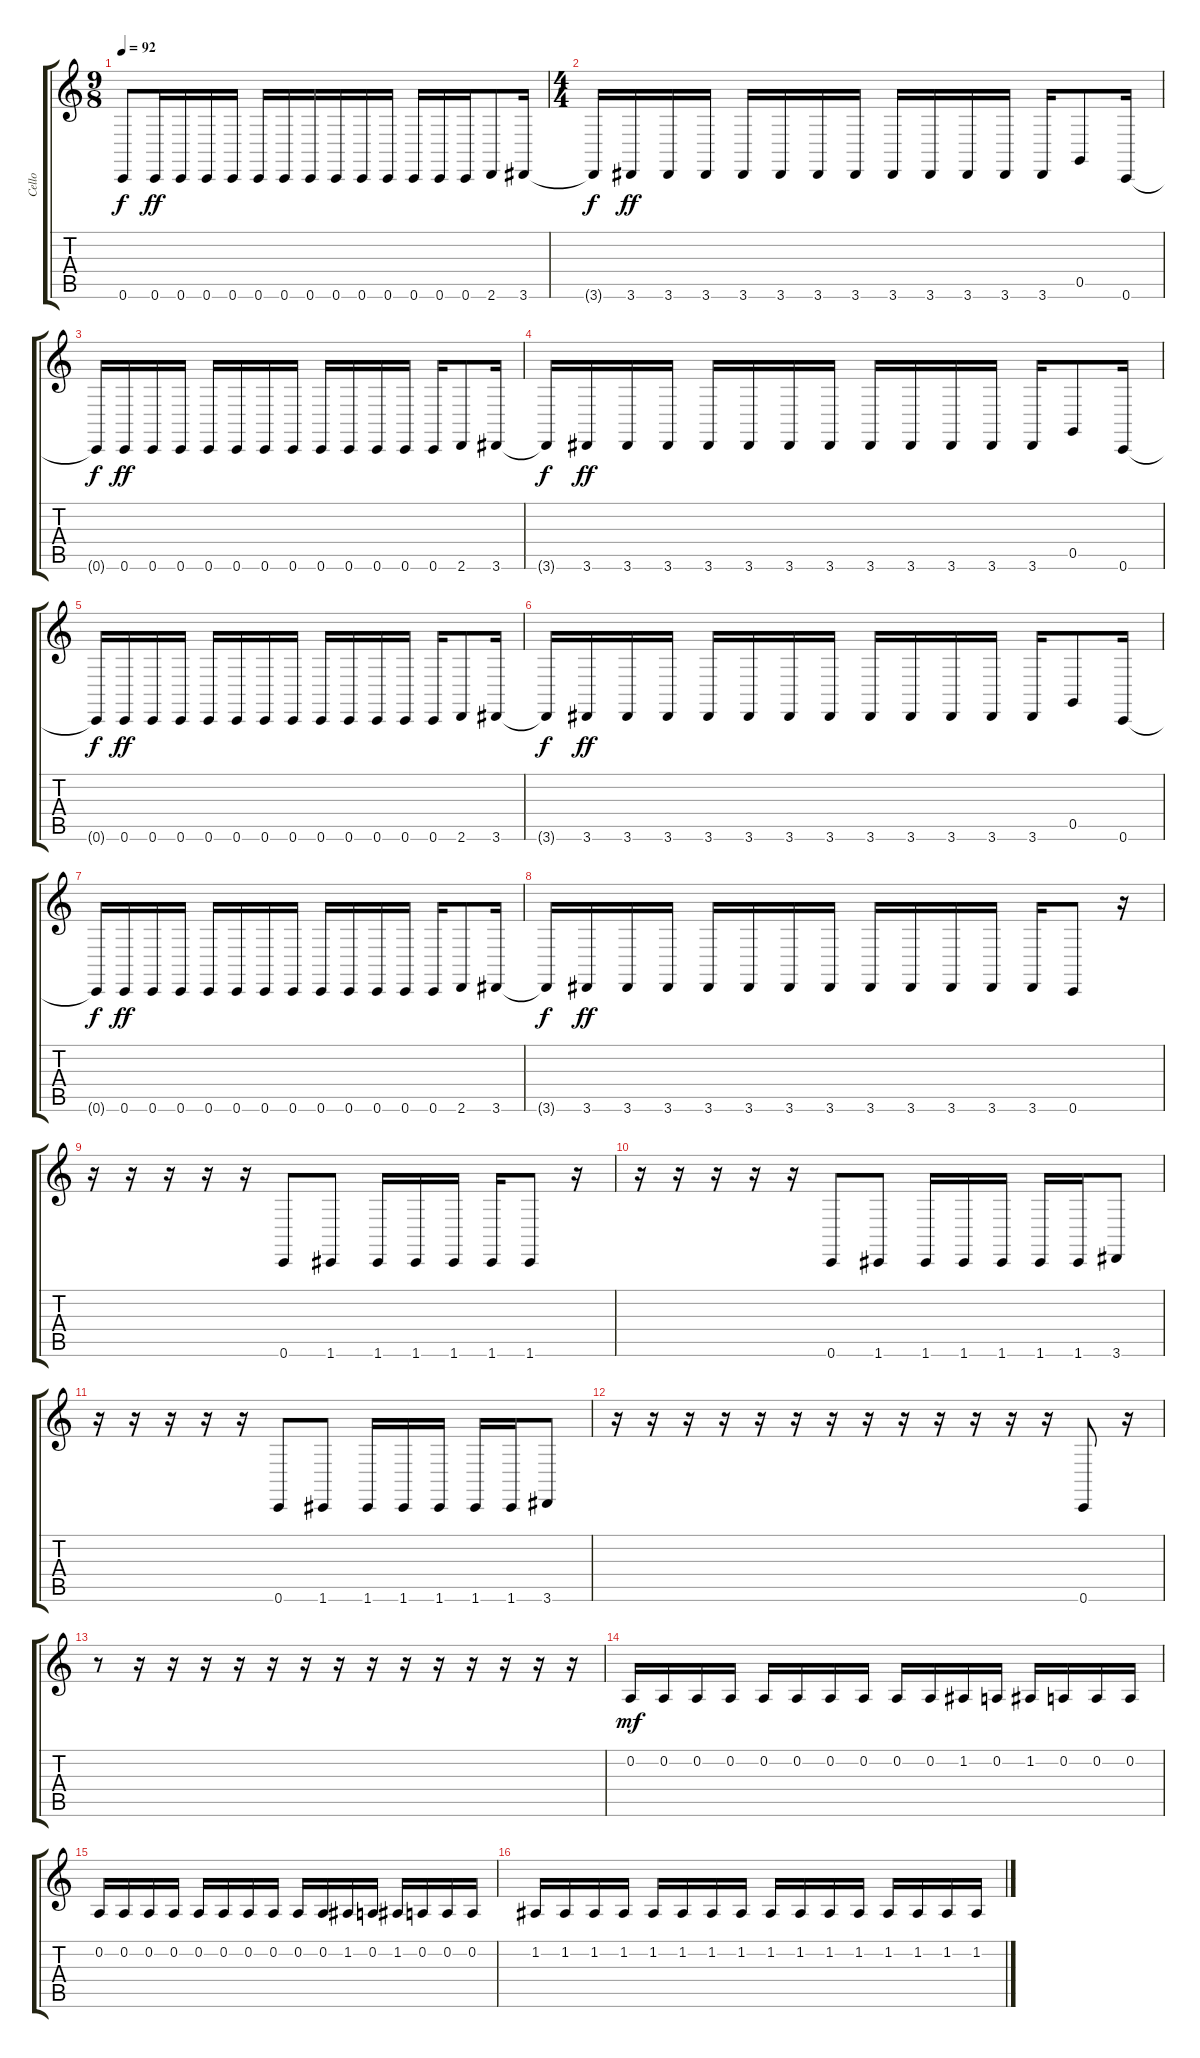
\track ("Cello" "Cello") {instrument cello}
\staff {score tabs}
\tuning (D4 A3 F3 C3 G2 C2) {hide}
\ts (9 8)
\tempo 92
\clef g2
\ks c
0.6.8{dy f instrument cello} 0.6.16{dy ff} 0.6.16 0.6.16 0.6.16 0.6.16 0.6.16 0.6.16 0.6.16 0.6.16 0.6.16 0.6.16 0.6.16 0.6.16 2.6.8 3.6.16 |
\ts (4 4)
3.6{t}.16{dy f} 3.6.16{dy ff} 3.6.16 3.6.16 3.6.16 3.6.16 3.6.16 3.6.16 3.6.16 3.6.16 3.6.16 3.6.16 3.6.16 0.5.8 0.6.16 |
0.6{t}.16{dy f} 0.6.16{dy ff} 0.6.16 0.6.16 0.6.16 0.6.16 0.6.16 0.6.16 0.6.16 0.6.16 0.6.16 0.6.16 0.6.16 2.6.8 3.6.16 |
3.6{t}.16{dy f} 3.6.16{dy ff} 3.6.16 3.6.16 3.6.16 3.6.16 3.6.16 3.6.16 3.6.16 3.6.16 3.6.16 3.6.16 3.6.16 0.5.8 0.6.16 |
0.6{t}.16{dy f} 0.6.16{dy ff} 0.6.16 0.6.16 0.6.16 0.6.16 0.6.16 0.6.16 0.6.16 0.6.16 0.6.16 0.6.16 0.6.16 2.6.8 3.6.16 |
3.6{t}.16{dy f} 3.6.16{dy ff} 3.6.16 3.6.16 3.6.16 3.6.16 3.6.16 3.6.16 3.6.16 3.6.16 3.6.16 3.6.16 3.6.16 0.5.8 0.6.16 |
0.6{t}.16{dy f} 0.6.16{dy ff} 0.6.16 0.6.16 0.6.16 0.6.16 0.6.16 0.6.16 0.6.16 0.6.16 0.6.16 0.6.16 0.6.16 2.6.8 3.6.16 |
3.6{t}.16{dy f} 3.6.16{dy ff} 3.6.16 3.6.16 3.6.16 3.6.16 3.6.16 3.6.16 3.6.16 3.6.16 3.6.16 3.6.16 3.6.16 0.6.8 r.16 |
r.16 r.16 r.16 r.16 r.16 0.6.8 1.6.8 1.6.16 1.6.16 1.6.16 1.6.16 1.6.8 r.16 |
r.16 r.16 r.16 r.16 r.16 0.6.8 1.6.8 1.6.16 1.6.16 1.6.16 1.6.16 1.6.16 3.6.8 |
r.16 r.16 r.16 r.16 r.16 0.6.8 1.6.8 1.6.16 1.6.16 1.6.16 1.6.16 1.6.16 3.6.8 |
r.16 r.16 r.16 r.16 r.16 r.16 r.16 r.16 r.16 r.16 r.16 r.16 r.16 0.6.8 r.16 |
r.8 r.16 r.16 r.16 r.16 r.16 r.16 r.16 r.16 r.16 r.16 r.16 r.16 r.16 r.16 |
0.2.16{dy mf} 0.2.16 0.2.16 0.2.16 0.2.16 0.2.16 0.2.16 0.2.16 0.2.16 0.2.16 1.2.16 0.2.16 1.2.16 0.2.16 0.2.16 0.2.16 |
0.2.16 0.2.16 0.2.16 0.2.16 0.2.16 0.2.16 0.2.16 0.2.16 0.2.16 0.2.16 1.2.16 0.2.16 1.2.16 0.2.16 0.2.16 0.2.16 |
1.2.16 1.2.16 1.2.16 1.2.16 1.2.16 1.2.16 1.2.16 1.2.16 1.2.16 1.2.16 1.2.16 1.2.16 1.2.16 1.2.16 1.2.16 1.2.16
